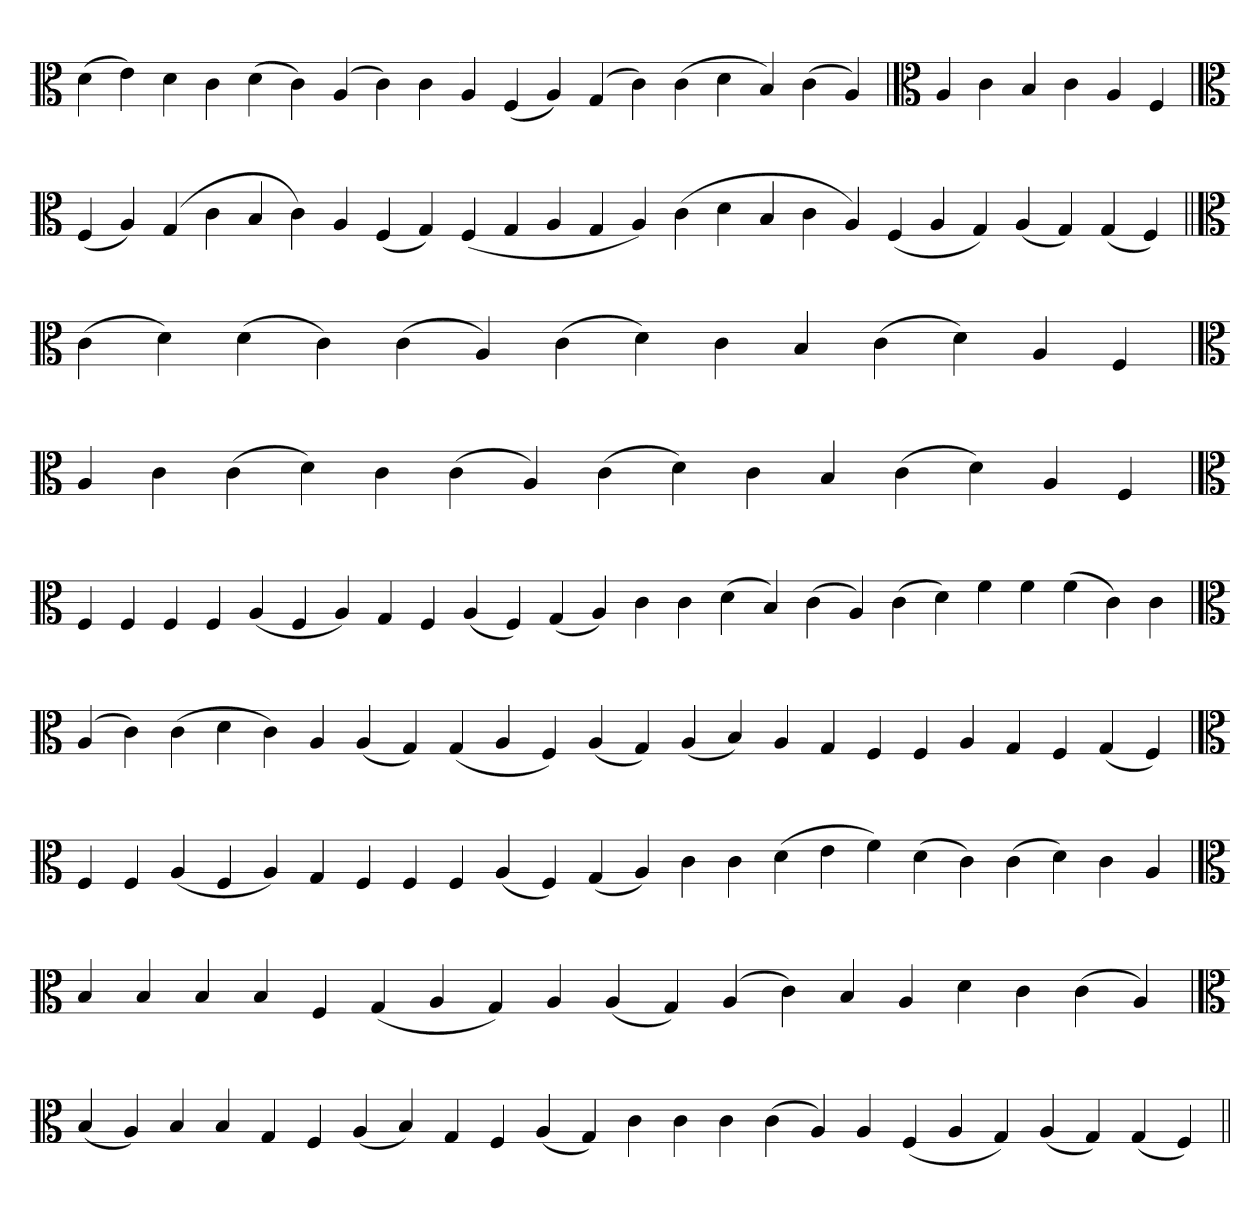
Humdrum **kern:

**kern
*part1
*staff1
*clefC3
=
(4d
4e)
4d
4c
(4d
4c)
(4A
4c)
4c
4A
(4F
4A)
(4G
4c)
(4c
4d
4B)
(4c
4A)
='
*clefC3
4A
4c
4B
4c
4A
4F
=`
*clefC3
(4F
4A)
(4G
4c
4B
4c)
4A
(4F
4G)
(4F
4G
4A
4G
4A)
(4c
4d
4B
4c
4A)
(4F
4A
4G)
(4A
4G)
(4G
4F)
=||
*clefC3
(4c
4d)
(4d
4c)
(4c
4A)
(4c
4d)
4c
4B
(4c
4d)
4A
4F
=`
*clefC3
4A
4c
(4c
4d)
4c
(4c
4A)
(4c
4d)
4c
4B
(4c
4d)
4A
4F
='
*clefC3
4F
4F
4F
4F
(4A
4F
4A)
4G
4F
(4A
4F)
(4G
4A)
4c
4c
(4d
4B)
(4c
4A)
(4c
4d)
4f
4f
(4f
4c)
4c
='
*clefC3
(4A
4c)
(4c
4d
4c)
4A
(4A
4G)
(4G
4A
4F)
(4A
4G)
(4A
4B)
4A
4G
4F
4F
4A
4G
4F
(4G
4F)
=
*clefC3
4F
4F
(4A
4F
4A)
4G
4F
4F
4F
(4A
4F)
(4G
4A)
4c
4c
(4d
4e
4f)
(4d
4c)
(4c
4d)
4c
4A
='
*clefC3
4B
4B
4B
4B
4F
(4G
4A
4G)
4A
(4A
4G)
(4A
4c)
4B
4A
4d
4c
(4c
4A)
=`
*clefC3
(4B
4A)
4B
4B
4G
4F
(4A
4B)
4G
4F
(4A
4G)
4c
4c
4c
(4c
4A)
4A
(4F
4A
4G)
(4A
4G)
(4G
4F)
=||
*-
